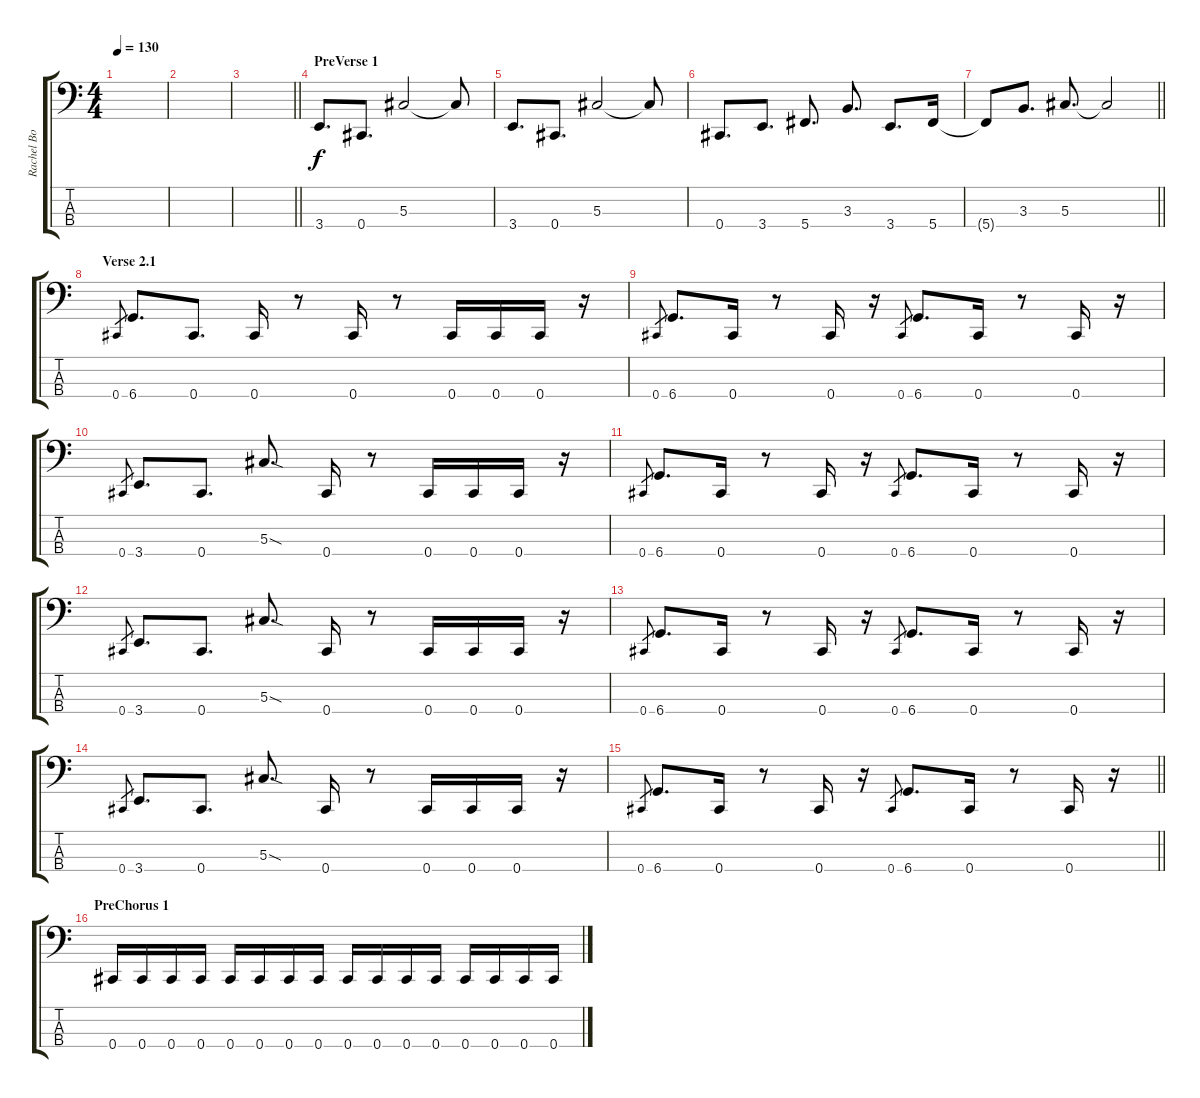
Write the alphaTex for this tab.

\track (" Rachel Bolan" " Rachel Bo") {instrument electricbasspick}
\staff {score tabs}
\tuning (Gb2 Db2 Ab1 Db1) {hide}
\ts (4 4)
\tempo 130
\clef f4
\ks c
|
|
\barLineRight lightlight
|
\section ("" "PreVerse 1")
3.4.8{d} 0.4.8{d} 5.3.2 5.3{t}.8 |
3.4.8{d} 0.4.8{d} 5.3.2 5.3{t}.8 |
0.4.8{d} 3.4.8{d} 5.4.8{d} 3.3.8{d} 3.4.8{d} 5.4.16 |
\barLineRight lightlight
5.4{t}.8 3.3.8{d} 5.3.8{d} 5.3{t}.2 |
\section ("" "Verse 2.1")
0.4.8{gr} 6.4.8{d} 0.4.8{d} 0.4.16 r.8 0.4.16 r.8 0.4.16 0.4.16 0.4.16 r.16 |
0.4.8{gr} 6.4.8{d} 0.4.16 r.8 0.4.16 r.16 0.4.8{gr} 6.4.8{d} 0.4.16 r.8 0.4.16 r.16 |
0.4.8{gr} 3.4.8{d} 0.4.8{d} 5.3{sod}.8{d} 0.4.16 r.8 0.4.16 0.4.16 0.4.16 r.16 |
0.4.8{gr} 6.4.8{d} 0.4.16 r.8 0.4.16 r.16 0.4.8{gr} 6.4.8{d} 0.4.16 r.8 0.4.16 r.16 |
0.4.8{gr} 3.4.8{d} 0.4.8{d} 5.3{sod}.8{d} 0.4.16 r.8 0.4.16 0.4.16 0.4.16 r.16 |
0.4.8{gr} 6.4.8{d} 0.4.16 r.8 0.4.16 r.16 0.4.8{gr} 6.4.8{d} 0.4.16 r.8 0.4.16 r.16 |
0.4.8{gr} 3.4.8{d} 0.4.8{d} 5.3{sod}.8{d} 0.4.16 r.8 0.4.16 0.4.16 0.4.16 r.16 |
\barLineRight lightlight
0.4.8{gr} 6.4.8{d} 0.4.16 r.8 0.4.16 r.16 0.4.8{gr} 6.4.8{d} 0.4.16 r.8 0.4.16 r.16 |
\section ("" "PreChorus 1")
0.4.16 0.4.16 0.4.16 0.4.16 0.4.16 0.4.16 0.4.16 0.4.16 0.4.16 0.4.16 0.4.16 0.4.16 0.4.16 0.4.16 0.4.16 0.4.16
